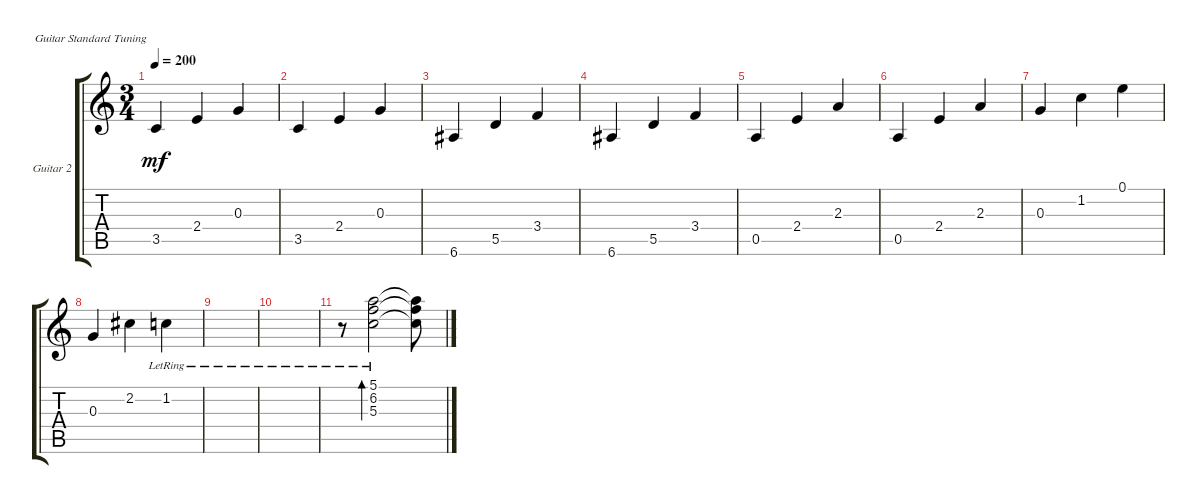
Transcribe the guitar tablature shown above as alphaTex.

\bracketExtendMode groupsimilarinstruments
\firstSystemTrackNameOrientation horizontal
\otherSystemsTrackNameOrientation horizontal
\track ("Acoustic Guitar 2" "Guitar 2") {instrument acousticguitarsteel}
\staff {score tabs}
\tuning (E4 B3 G3 D3 A2 E2)
\ts (3 4)
\tempo 200
\clef g2
\scale
0.333333
\ks c
3.5.4{dy mf} 2.4.4 0.3.4 |
\scale
0.333333 3.5.4 2.4.4 0.3.4 |
\scale
0.333333 6.6.4 5.5.4 3.4.4 |
\scale
0.333333 6.6.4 5.5.4 3.4.4 |
\scale
0.333333 0.5.4 2.4.4 2.3.4 |
\scale
0.333333 0.5.4 2.4.4 2.3.4 |
\scale
0.333333 0.3.4 1.2.4 0.1.4 |
\scale
0.333333 0.3.4 2.2.4 1.2{lr}.4 |
\scale
0.333333 |
\scale
0.333333 |
\scale
0.333333 r.8 (5.3{lr} 6.2 5.1).2{bd 358} (5.3{t} 6.2{t} 5.1{t}).8 |
\scale
0.333333 |
\scale
0.333333 |
\scale
0.333333 |
\scale
0.333333 |
\scale
0.333333
